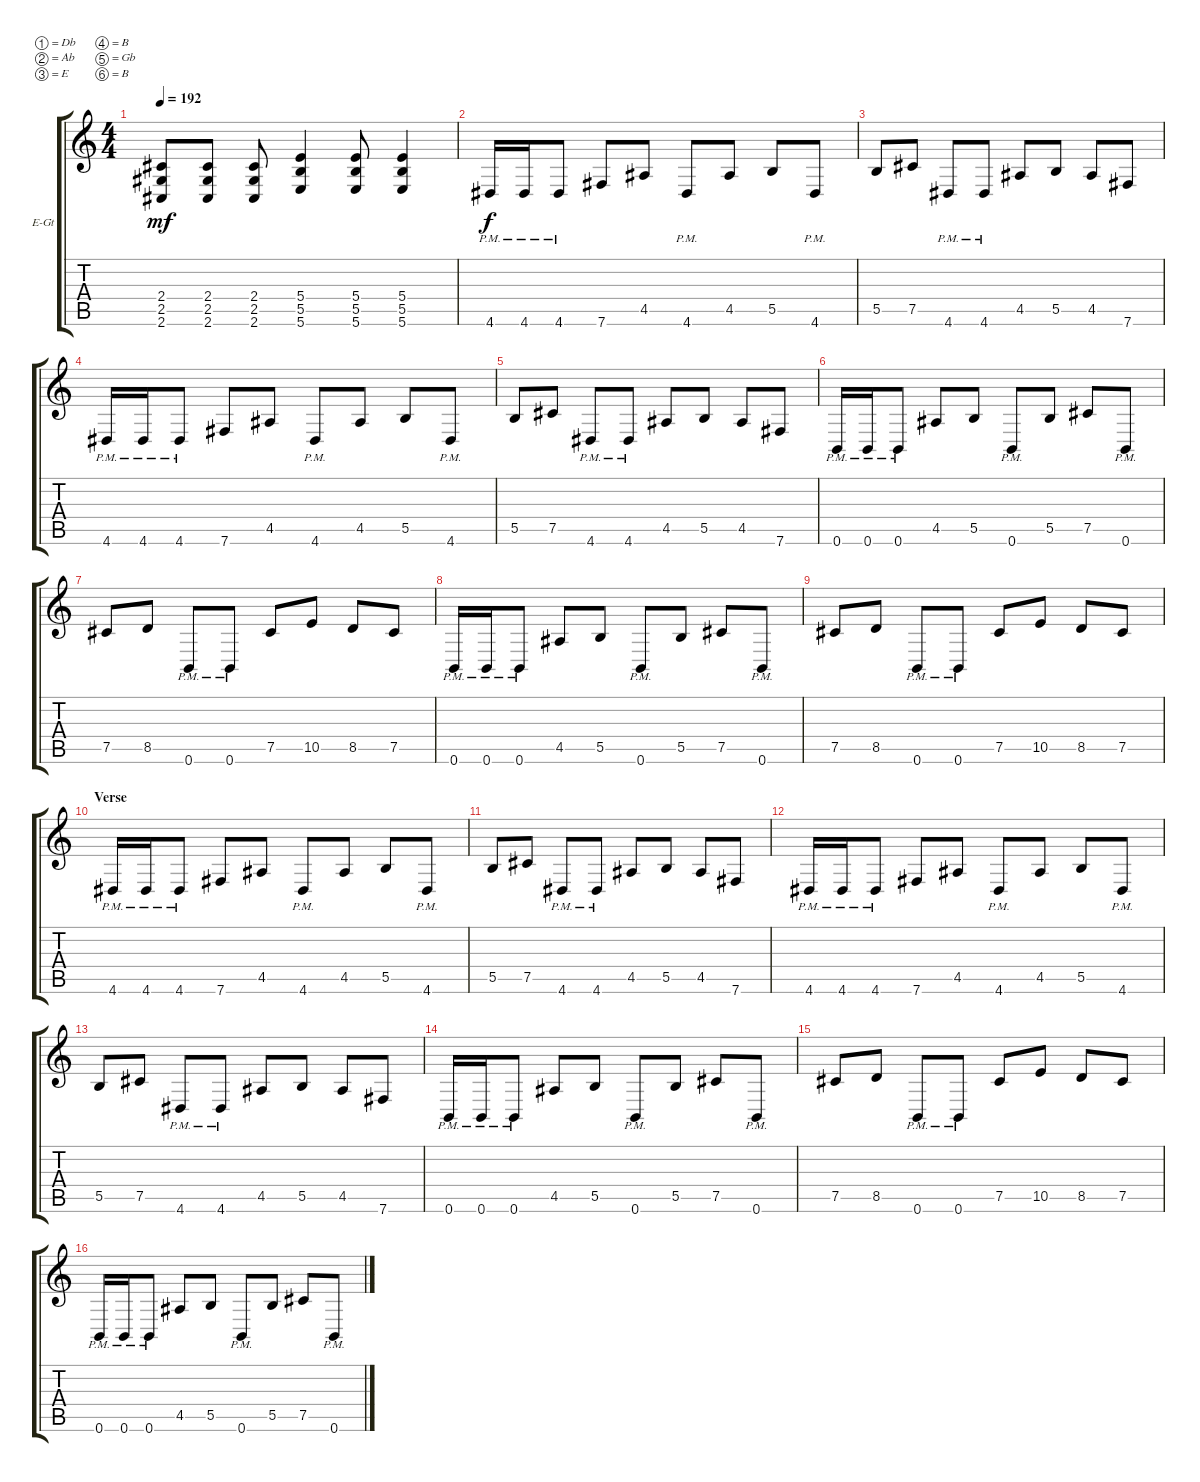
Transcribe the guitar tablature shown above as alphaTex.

\bracketExtendMode groupsimilarinstruments
\firstSystemTrackNameOrientation horizontal
\otherSystemsTrackNameOrientation horizontal
\track ("Gary Smith " "E-Gt") {instrument distortionguitar}
\staff {score tabs}
\tuning (Db4 Ab3 E3 B2 Gb2 B1)
\ts (4 4)
\tempo 192
\clef g2
\ks aminor
(2.6 2.5 2.4).8{dy mf} (2.4 2.5 2.6).8 (2.6 2.5 2.4).8 (5.6 5.5 5.4).4 (5.4 5.5 5.6).8 (5.6 5.5 5.4).4 |
4.6{pm}.16{dy f} 4.6{pm}.16 4.6{pm}.8 7.6.8 4.5.8 4.6{pm}.8 4.5.8 5.5.8 4.6{pm}.8 |
5.5.8 7.5.8 4.6{pm}.8 4.6{pm}.8 4.5.8 5.5.8 4.5.8 7.6.8 |
4.6{pm}.16 4.6{pm}.16 4.6{pm}.8 7.6.8 4.5.8 4.6{pm}.8 4.5.8 5.5.8 4.6{pm}.8 |
5.5.8 7.5.8 4.6{pm}.8 4.6{pm}.8 4.5.8 5.5.8 4.5.8 7.6.8 |
0.6{pm}.16 0.6{pm}.16 0.6{pm}.8 4.5.8 5.5.8 0.6{pm}.8 5.5.8 7.5.8 0.6{pm}.8 |
7.5.8 8.5.8 0.6{pm}.8 0.6{pm}.8 7.5.8 10.5.8 8.5.8 7.5.8 |
0.6{pm}.16 0.6{pm}.16 0.6{pm}.8 4.5.8 5.5.8 0.6{pm}.8 5.5.8 7.5.8 0.6{pm}.8 |
7.5.8 8.5.8 0.6{pm}.8 0.6{pm}.8 7.5.8 10.5.8 8.5.8 7.5.8 |
\section ("" "Verse")
4.6{pm}.16 4.6{pm}.16 4.6{pm}.8 7.6.8 4.5.8 4.6{pm}.8 4.5.8 5.5.8 4.6{pm}.8 |
5.5.8 7.5.8 4.6{pm}.8 4.6{pm}.8 4.5.8 5.5.8 4.5.8 7.6.8 |
4.6{pm}.16 4.6{pm}.16 4.6{pm}.8 7.6.8 4.5.8 4.6{pm}.8 4.5.8 5.5.8 4.6{pm}.8 |
5.5.8 7.5.8 4.6{pm}.8 4.6{pm}.8 4.5.8 5.5.8 4.5.8 7.6.8 |
0.6{pm}.16 0.6{pm}.16 0.6{pm}.8 4.5.8 5.5.8 0.6{pm}.8 5.5.8 7.5.8 0.6{pm}.8 |
7.5.8 8.5.8 0.6{pm}.8 0.6{pm}.8 7.5.8 10.5.8 8.5.8 7.5.8 |
0.6{pm}.16 0.6{pm}.16 0.6{pm}.8 4.5.8 5.5.8 0.6{pm}.8 5.5.8 7.5.8 0.6{pm}.8
